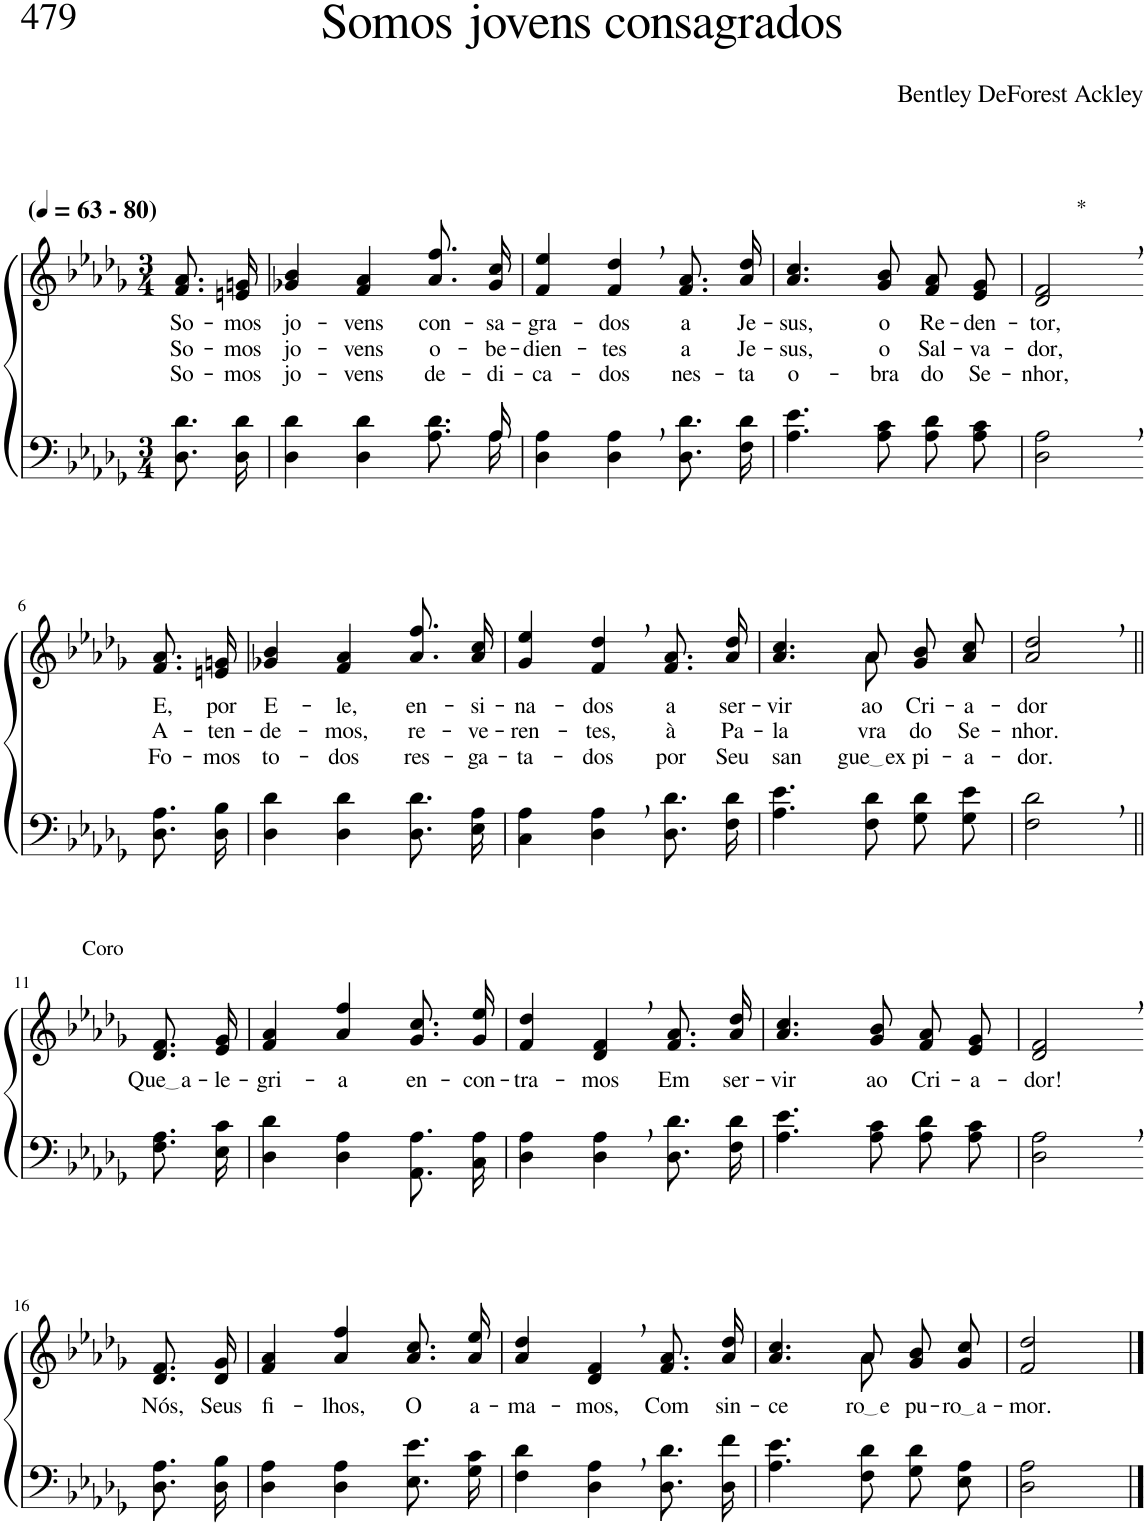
**kern	**kern	**text	**text	**text
*part2	*part1	*part1	*part1	*part1
*staff2	*staff1	*staff1	*staff1	*staff1
*I"Parte III e IV	*I"Parte I e II	*	*	*
*clefF4	*clefG2	*	*	*
*Trd2c3	*Trd2c3	*	*	*
*k[b-e-a-d-g-]	*k[b-e-a-d-g-]	*	*	*
*M3/4	*M3/4	*	*	*
*MM63	*MM63	*	*	*
=1	=1	=1	=1	=1
!	!LO:TX:a:B:t=(	!	!	!
!	!LO:TX:a:B:t=- 80)	!	!	!
!	!	!LO:LY:b	!LO:LY:b	!LO:LY:b
8.D-\ 8.d-\L	8.f/ 8.a-/L	So-	So-	So-
!	!	!LO:LY:b	!LO:LY:b	!LO:LY:b
16D-\ 16d-\Jk	16en/ 16gn/Jk	-mos	-mos	-mos
=2	=2	=2	=2	=2
*^	*	*	*	*
!	!	!	!LO:LY:b	!LO:LY:b	!LO:LY:b
4D-\ 4d-\	8.ryy	4g-X/ 4b-/	jo-	jo-	jo-
!	!	!	!LO:LY:b	!LO:LY:b	!LO:LY:b
*v	*v	*	*	*	*
4D-\ 4d-\	4f/ 4a-/	-vens	-vens	-vens
!	!	!LO:LY:b	!LO:LY:b	!LO:LY:b
8.A-\ 8.d-\L	8.a-\ 8.ff\L	con-	o-	de-
*^	*	*	*	*
!	!	!	!LO:LY:b	!LO:LY:b	!LO:LY:b
16A-\Jk	16A-/	16g-\ 16cc\Jk	-sa-	-be-	-di-
=3	=3	=3	=3	=3	=3
!	!	!	!LO:LY:b	!LO:LY:b	!LO:LY:b
*v	*v	*	*	*	*
4D-\ 4A-\	4f/ 4ee-/	-gra-	-dien-	-ca-
!	!	!LO:LY:b	!LO:LY:b	!LO:LY:b
4D-\, 4A-\,	4f/, 4dd-/,	-dos	-tes	-dos
!	!	!LO:LY:b	!LO:LY:b	!LO:LY:b
8.D-\ 8.d-\L	8.f/ 8.a-/L	a	a	nes-
!	!	!LO:LY:b	!LO:LY:b	!LO:LY:b
16F\ 16d-\Jk	16a-/ 16dd-/Jk	Je-	Je-	-ta
=4	=4	=4	=4	=4
!	!	!LO:LY:b	!LO:LY:b	!LO:LY:b
4.A-\ 4.e-\	4.a-/ 4.cc/	-sus,	-sus,	o-
!	!	!LO:LY:b	!LO:LY:b	!LO:LY:b
8A-\ 8c\	8g-/ 8b-/	o	o	-bra
!	!	!LO:LY:b	!LO:LY:b	!LO:LY:b
8A-\ 8d-\L	8f/ 8a-/L	Re-	Sal-	do
!	!	!LO:LY:b	!LO:LY:b	!LO:LY:b
8A-\ 8c\J	8e-/ 8g-/J	-den-	-va-	Se-
=5	=5	=5	=5	=5
!	!LO:TX:a:t=*	!	!	!
!	!	!LO:LY:b	!LO:LY:b	!LO:LY:b
2D-\, 2A-\,	2d-/, 2f/,	-tor,	-dor,	-nhor,
!!LO:LB:g=z
=6-	=6-	=6-	=6-	=6-
!	!	!LO:LY:b	!LO:LY:b	!LO:LY:b
8.D-\ 8.A-\L	8.f/ 8.a-/L	E,	A-	Fo-
!	!	!LO:LY:b	!LO:LY:b	!LO:LY:b
16D-\ 16B-\Jk	16en/ 16gn/Jk	por	-ten-	-mos
=7	=7	=7	=7	=7
!	!	!LO:LY:b	!LO:LY:b	!LO:LY:b
4D-\ 4d-\	4g-X/ 4b-/	E-	-de-	to-
!	!	!LO:LY:b	!LO:LY:b	!LO:LY:b
4D-\ 4d-\	4f/ 4a-/	-le,	-mos,	-dos
!	!	!LO:LY:b	!LO:LY:b	!LO:LY:b
8.D-\ 8.d-\L	8.a-\ 8.ff\L	en-	re-	res-
!	!	!LO:LY:b	!LO:LY:b	!LO:LY:b
16E-\ 16A-\Jk	16a-\ 16cc\Jk	-si-	-ve-	-ga-
=8	=8	=8	=8	=8
!	!	!LO:LY:b	!LO:LY:b	!LO:LY:b
4C\ 4A-\	4g-/ 4ee-/	-na-	-ren-	-ta-
!	!	!LO:LY:b	!LO:LY:b	!LO:LY:b
4D-\, 4A-\,	4f/, 4dd-/,	-dos	-tes,	-dos
!	!	!LO:LY:b	!LO:LY:b	!LO:LY:b
8.D-\ 8.d-\L	8.f/ 8.a-/L	a	à	por
!	!	!LO:LY:b	!LO:LY:b	!LO:LY:b
16F\ 16d-\Jk	16a-/ 16dd-/Jk	ser-	Pa-	Seu
=9	=9	=9	=9	=9
!	!	!LO:LY:b	!LO:LY:b	!LO:LY:b
*	*^	*	*	*
4.A-\ 4.e-\	4.a-/ 4.cc/	4.ryy	-vir	-la-	san-
!	!	!	!LO:LY:b	!LO:LY:b	!LO:LY:b
8F\ 8d-\	8a-/	8a-\	ao	-vra	gue ex
!	!	!	!LO:LY:b	!LO:LY:b	!LO:LY:b
8G-\ 8d-\L	8g-/ 8b-/L	4ryy	Cri-	do	-pi-
!	!	!	!LO:LY:b	!LO:LY:b	!LO:LY:b
8G-\ 8e-\J	8a-/ 8cc/J	.	-a-	Se-	-a-
*	*v	*v	*	*	*
=10	=10	=10	=10	=10
!	!	!LO:LY:b	!LO:LY:b	!LO:LY:b
2F\, 2d-\,	2a-/, 2dd-/,	-dor	-nhor.	-dor.
!!LO:LB:g=z
=11||	=11||	=11||	=11||	=11||
!	!LO:TX:a:t=Coro	!	!	!
!	!	!LO:LY:b	!	!
8.F\ 8.A-\L	8.d-/ 8.f/L	Que a	.	.
!	!	!LO:LY:b	!	!
16E-\ 16c\Jk	16e-/ 16g-/Jk	-le-	.	.
=12	=12	=12	=12	=12
!	!	!LO:LY:b	!	!
4D-\ 4d-\	4f/ 4a-/	-gri-	.	.
!	!	!LO:LY:b	!	!
4D-\ 4A-\	4a-/ 4ff/	-a	.	.
!	!	!LO:LY:b	!	!
8.AA-\ 8.A-\L	8.g-\ 8.cc\L	en-	.	.
!	!	!LO:LY:b	!	!
16C\ 16A-\Jk	16g-\ 16ee-\Jk	-con-	.	.
=13	=13	=13	=13	=13
!	!	!LO:LY:b	!	!
4D-\ 4A-\	4f/ 4dd-/	-tra-	.	.
!	!	!LO:LY:b	!	!
4D-\, 4A-\,	4d-/, 4f/,	-mos	.	.
!	!	!LO:LY:b	!	!
8.D-\ 8.d-\L	8.f/ 8.a-/L	Em	.	.
!	!	!LO:LY:b	!	!
16F\ 16d-\Jk	16a-/ 16dd-/Jk	ser-	.	.
=14	=14	=14	=14	=14
!	!	!LO:LY:b	!	!
4.A-\ 4.e-\	4.a-/ 4.cc/	-vir	.	.
!	!	!LO:LY:b	!	!
8A-\ 8c\	8g-/ 8b-/	ao	.	.
!	!	!LO:LY:b	!	!
8A-\ 8d-\L	8f/ 8a-/L	Cri-	.	.
!	!	!LO:LY:b	!	!
8A-\ 8c\J	8e-/ 8g-/J	-a-	.	.
=15	=15	=15	=15	=15
!	!	!LO:LY:b	!	!
2D-\, 2A-\,	2d-/, 2f/,	-dor!	.	.
!!LO:LB:g=z
=16-	=16-	=16-	=16-	=16-
!	!	!LO:LY:b	!	!
8.D-\ 8.A-\L	8.d-/ 8.f/L	Nós,	.	.
!	!	!LO:LY:b	!	!
16D-\ 16B-\Jk	16d-/ 16g-/Jk	Seus	.	.
=17	=17	=17	=17	=17
!	!	!LO:LY:b	!	!
4D-\ 4A-\	4f/ 4a-/	fi-	.	.
!	!	!LO:LY:b	!	!
4D-\ 4A-\	4a-/ 4ff/	-lhos,	.	.
!	!	!LO:LY:b	!	!
8.E-\ 8.e-\L	8.a-\ 8.cc\L	O	.	.
!	!	!LO:LY:b	!	!
16G-\ 16c\Jk	16a-\ 16ee-\Jk	a-	.	.
=18	=18	=18	=18	=18
!	!	!LO:LY:b	!	!
4F\ 4d-\	4a-/ 4dd-/	-ma-	.	.
!	!	!LO:LY:b	!	!
4D-\, 4A-\,	4d-/, 4f/,	-mos,	.	.
!	!	!LO:LY:b	!	!
8.D-\ 8.d-\L	8.f/ 8.a-/L	Com	.	.
!	!	!LO:LY:b	!	!
16D-\ 16f\Jk	16a-/ 16dd-/Jk	sin-	.	.
=19	=19	=19	=19	=19
!	!	!LO:LY:b	!	!
*	*^	*	*	*
4.A-\ 4.e-\	4.a-/ 4.cc/	4.ryy	-ce-	.	.
!	!	!	!LO:LY:b	!	!
8F\ 8d-\	8a-/	8a-\	ro e	.	.
!	!	!	!LO:LY:b	!	!
8G-\ 8d-\L	8g-/ 8b-/L	4ryy	pu-	.	.
!	!	!	!LO:LY:b	!	!
8E-\ 8A-\J	8g-/ 8cc/J	.	ro a	.	.
*	*v	*v	*	*	*
=20	=20	=20	=20	=20
!	!	!LO:LY:b	!	!
2D-\ 2A-\	2f/ 2dd-/	-mor.	.	.
==	==	==	==	==
*-	*-	*-	*-	*-
